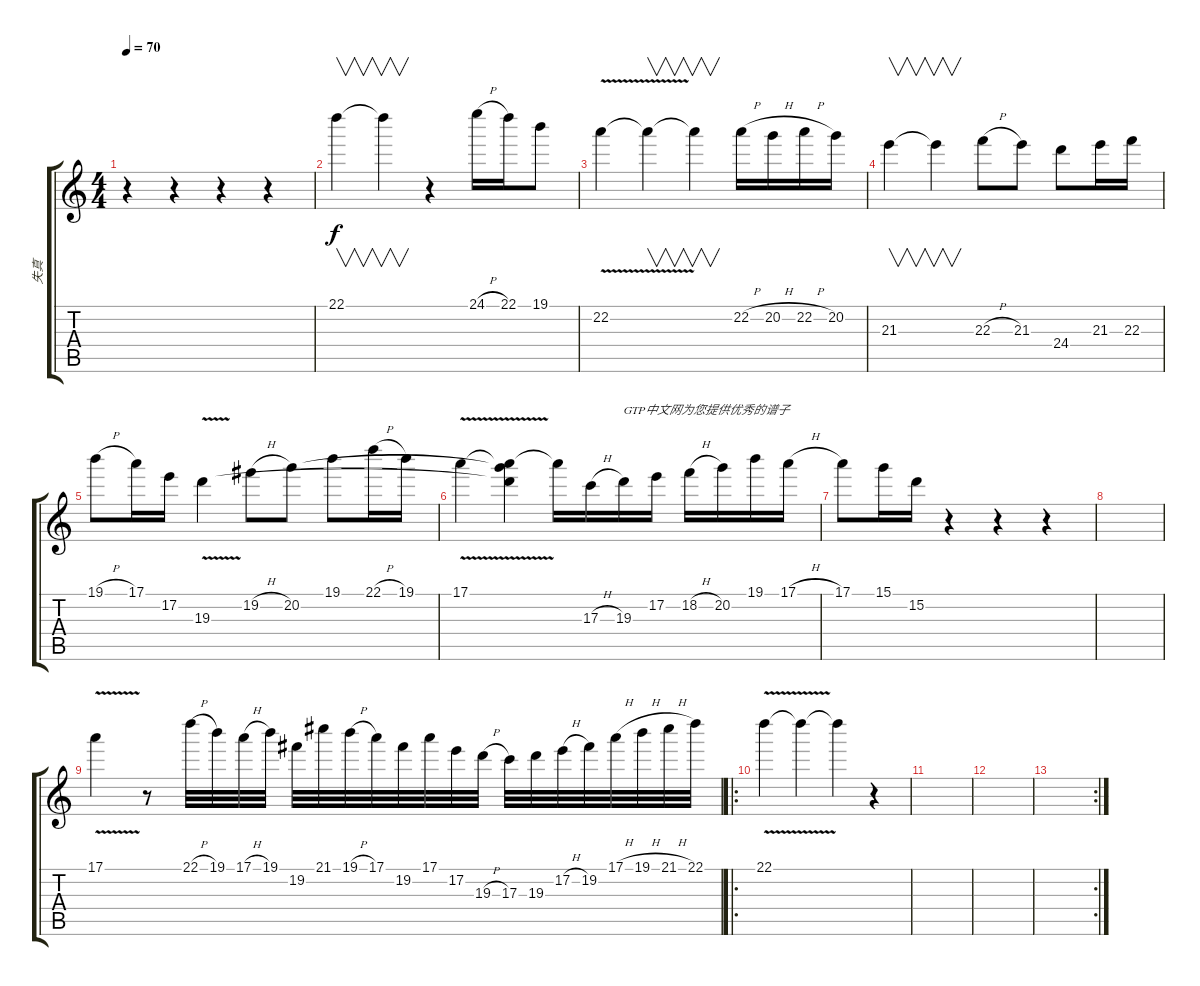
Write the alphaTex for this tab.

\track ("失真" "失真") {instrument distortionguitar}
\staff {score tabs}
\tuning (E4 B3 G3 D3 A2 E2) {hide}
\ts (4 4)
\tempo 70
\clef g2
\ks c
r.4{dy f instrument distortionguitar} r.4 r.4 r.4 |
22.1.4{v} 22.1{t}.4{v} r.4 24.1{h}.16 22.1.16 19.1.8 |
22.2{v}.4 22.2{t}.4{v} 22.2{t}.4{v} 22.2{h}.16 20.2{h}.16 22.2{h}.16 20.2.16 |
21.3.4{v} 21.3{t}.4{v} 22.3{h}.8 21.3.8 24.4.8 21.3.16 22.3.16 |
19.1{h}.8 17.1.16 17.2.16 19.3{v}.4 19.2{h}.8 20.2.8 19.1.8 22.1{h}.16 19.1.16 |
17.1{v}.4 (17.1{t} 20.2{t} 19.3{t}).4 17.1{t}.16 17.3{h}.16 19.3.16{txt "GTP中文网为您提供优秀的谱子"} 17.2.16 18.2{h}.16 20.2.16 19.1.16 17.1{h}.16 |
17.1.8 15.1.16 15.2.16 r.4 r.4 r.4 |
|
17.1{v}.4 r.8 22.1{h}.32 19.1.32 17.1{h}.32 19.1.32 19.2.32 21.1.32 19.1{h}.32 17.1.32 19.2.32 17.1.32 17.2.32 19.3{h}.32 17.3.32 19.3.32 17.2{h}.32 19.2.32 17.1{h}.32 19.1{h}.32 21.1{h}.32 22.1.32 |
\ro
22.1{v}.4 22.1{t}.4 22.1{t}.4 r.4 |
|
|
\rc 2
